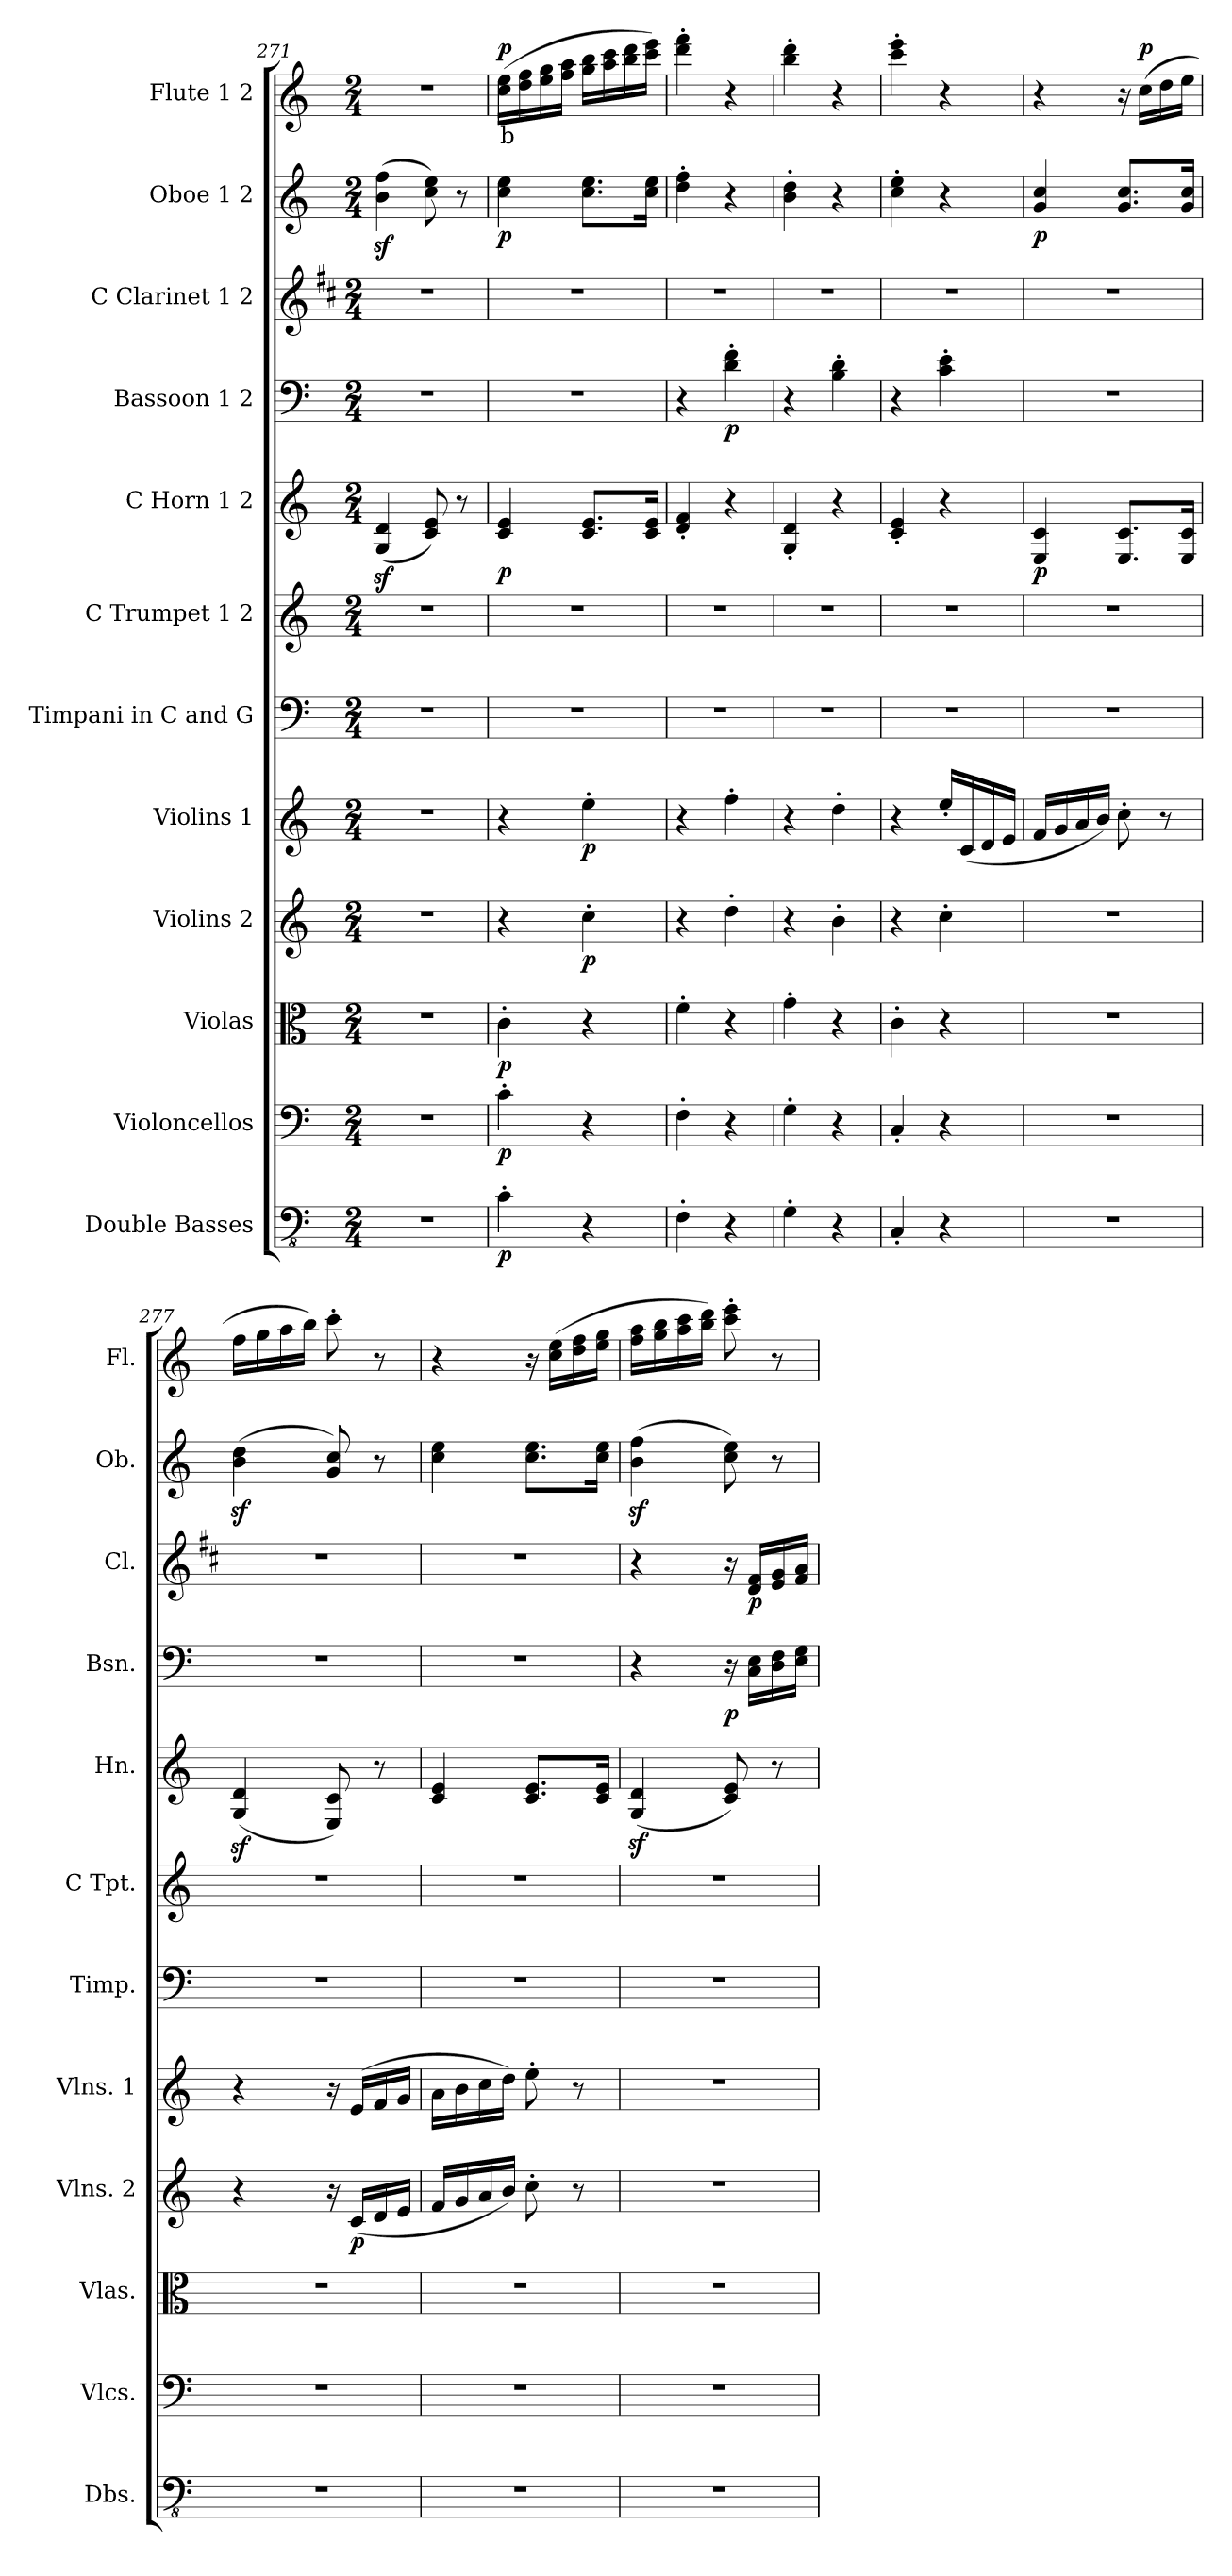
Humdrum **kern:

**kern	**dynam	**kern	**dynam	**kern	**dynam	**kern	**dynam	**kern	**dynam	**kern	**kern	**kern	**dynam	**kern	**dynam	**kern	**dynam	**kern	**dynam	**kern	**text	**dynam
*part12	*part12	*part11	*part11	*part10	*part10	*part9	*part9	*part8	*part8	*part7	*part6	*part5	*part5	*part4	*part4	*part3	*part3	*part2	*part2	*part1	*part1	*part1
*staff12	*staff12	*staff11	*staff11	*staff10	*staff10	*staff9	*staff9	*staff8	*staff8	*staff7	*staff6	*staff5	*staff5	*staff4	*staff4	*staff3	*staff3	*staff2	*staff2	*staff1	*staff1	*staff1
*I"Double Basses	*	*I"Violoncellos	*	*I"Violas	*	*I"Violins 2	*	*I"Violins 1	*	*I"Timpani in C and G	*I"C Trumpet 1 2	*I"C Horn  1 2	*	*I"Bassoon 1 2	*	*I"C Clarinet 1 2	*	*I"Oboe 1 2	*	*I"Flute 1 2	*	*
*I'Dbs.	*	*I'Vlcs.	*	*I'Vlas.	*	*I'Vlns. 2	*	*I'Vlns. 1	*	*I'Timp.	*I'C Tpt.	*I'Hn.	*	*I'Bsn.	*	*I'Cl.	*	*I'Ob.	*	*I'Fl.	*	*
*clefFv4	*	*clefF4	*	*clefC3	*	*clefG2	*	*clefG2	*	*clefF4	*clefG2	*clefG2	*	*clefF4	*	*clefG2	*	*clefG2	*	*clefG2	*	*
*	*	*	*	*	*	*	*	*	*	*	*	*ITrd7c12	*	*	*	*ITrd1c2	*	*	*	*	*	*
*k[]	*	*k[]	*	*k[]	*	*k[]	*	*k[]	*	*k[]	*k[]	*k[]	*	*k[]	*	*k[]	*	*k[]	*	*k[]	*	*
*M2/4	*	*M2/4	*	*M2/4	*	*M2/4	*	*M2/4	*	*M2/4	*M2/4	*M2/4	*	*M2/4	*	*M2/4	*	*M2/4	*	*M2/4	*	*
=271	=271	=271	=271	=271	=271	=271	=271	=271	=271	=271	=271	=271	=271	=271	=271	=271	=271	=271	=271	=271	=271	=271
2r	.	2r	.	2r	.	2r	.	2r	.	2r	2r	(>4GG/z< 4D/z<	.	2r	.	2r	.	(>4b\z< 4ff\z<	.	2r	.	.
.	.	.	.	.	.	.	.	.	.	.	.	8C/ 8E/)	.	.	.	.	.	8cc\ 8ee\)	.	.	.	.
.	.	.	.	.	.	.	.	.	.	.	.	8r	.	.	.	.	.	8r	.	.	.	.
=272	=272	=272	=272	=272	=272	=272	=272	=272	=272	=272	=272	=272	=272	=272	=272	=272	=272	=272	=272	=272	=272	=272
!	!LO:DY:b	!	!LO:DY:b	!	!LO:DY:b	!	!	!	!	!	!	!	!LO:DY:b	!	!	!	!	!	!LO:DY:b	!	!	!LO:DY:b
4C'\	p	4c'\	p	4c'\	p	4r	.	4r	.	2r	2r	4C/ 4E/	p	2r	.	2r	.	4cc\ 4ee\	p	(>16cc\ 16ee\LL	b	p
.	.	.	.	.	.	.	.	.	.	.	.	.	.	.	.	.	.	.	.	16dd\ 16ff\	.	.
.	.	.	.	.	.	.	.	.	.	.	.	.	.	.	.	.	.	.	.	16ee\ 16gg\	.	.
.	.	.	.	.	.	.	.	.	.	.	.	.	.	.	.	.	.	.	.	16ff\ 16aa\JJ	.	.
!	!	!	!	!	!	!	!LO:DY:b	!	!LO:DY:b	!	!	!	!	!	!	!	!	!	!	!	!	!
4r	.	4r	.	4r	.	4cc'\	p	4ee'\	p	.	.	8.C/ 8.E/L	.	.	.	.	.	8.cc\ 8.ee\L	.	16gg\ 16bb\LL	.	.
.	.	.	.	.	.	.	.	.	.	.	.	.	.	.	.	.	.	.	.	16aa\ 16ccc\	.	.
.	.	.	.	.	.	.	.	.	.	.	.	.	.	.	.	.	.	.	.	16bb\ 16ddd\	.	.
.	.	.	.	.	.	.	.	.	.	.	.	16C/ 16E/Jk	.	.	.	.	.	16cc\ 16ee\Jk	.	16ccc\ 16eee\JJ)	.	.
=273	=273	=273	=273	=273	=273	=273	=273	=273	=273	=273	=273	=273	=273	=273	=273	=273	=273	=273	=273	=273	=273	=273
4FF'\	.	4F'\	.	4f'\	.	4r	.	4r	.	2r	2r	4D/' 4F/'	.	4r	.	2r	.	4dd\' 4ff\'	.	4ddd\' 4fff\'	.	.
!	!	!	!	!	!	!	!	!	!	!	!	!	!	!	!LO:DY:b	!	!	!	!	!	!	!
4r	.	4r	.	4r	.	4dd'\	.	4ff'\	.	.	.	4r	.	4d\' 4f\'	p	.	.	4r	.	4r	.	.
=274	=274	=274	=274	=274	=274	=274	=274	=274	=274	=274	=274	=274	=274	=274	=274	=274	=274	=274	=274	=274	=274	=274
4GG'\	.	4G'\	.	4g'\	.	4r	.	4r	.	2r	2r	4GG/' 4D/'	.	4r	.	2r	.	4b\' 4dd\'	.	4bb\' 4ddd\'	.	.
4r	.	4r	.	4r	.	4b'\	.	4dd'\	.	.	.	4r	.	4B\' 4d\'	.	.	.	4r	.	4r	.	.
=275	=275	=275	=275	=275	=275	=275	=275	=275	=275	=275	=275	=275	=275	=275	=275	=275	=275	=275	=275	=275	=275	=275
4CC'/	.	4C'/	.	4c'\	.	4r	.	4r	.	2r	2r	4C/' 4E/'	.	4r	.	2r	.	4cc\' 4ee\'	.	4ccc\' 4eee\'	.	.
4r	.	4r	.	4r	.	4cc'\	.	16ee'/LL	.	.	.	4r	.	4c\' 4e\'	.	.	.	4r	.	4r	.	.
.	.	.	.	.	.	.	.	(<16c/	.	.	.	.	.	.	.	.	.	.	.	.	.	.
.	.	.	.	.	.	.	.	16d/	.	.	.	.	.	.	.	.	.	.	.	.	.	.
.	.	.	.	.	.	.	.	16e/JJ	.	.	.	.	.	.	.	.	.	.	.	.	.	.
=276	=276	=276	=276	=276	=276	=276	=276	=276	=276	=276	=276	=276	=276	=276	=276	=276	=276	=276	=276	=276	=276	=276
!	!	!	!	!	!	!	!	!	!	!	!	!	!LO:DY:b	!	!	!	!	!	!LO:DY:b	!	!	!
2r	.	2r	.	2r	.	2r	.	16f/LL	.	2r	2r	4EE/ 4C/	p	2r	.	2r	.	4g/ 4cc/	p	4r	.	.
.	.	.	.	.	.	.	.	16g/	.	.	.	.	.	.	.	.	.	.	.	.	.	.
.	.	.	.	.	.	.	.	16a/	.	.	.	.	.	.	.	.	.	.	.	.	.	.
.	.	.	.	.	.	.	.	16b/JJ)	.	.	.	.	.	.	.	.	.	.	.	.	.	.
.	.	.	.	.	.	.	.	8cc'\	.	.	.	8.EE/ 8.C/L	.	.	.	.	.	8.g/ 8.cc/L	.	16r	.	.
!	!	!	!	!	!	!	!	!	!	!	!	!	!	!	!	!	!	!	!	!	!	!LO:DY:b
.	.	.	.	.	.	.	.	.	.	.	.	.	.	.	.	.	.	.	.	(>16cc\LL	.	p
.	.	.	.	.	.	.	.	8r	.	.	.	.	.	.	.	.	.	.	.	16dd\	.	.
.	.	.	.	.	.	.	.	.	.	.	.	16EE/ 16C/Jk	.	.	.	.	.	16g/ 16cc/Jk	.	16ee\JJ	.	.
=277	=277	=277	=277	=277	=277	=277	=277	=277	=277	=277	=277	=277	=277	=277	=277	=277	=277	=277	=277	=277	=277	=277
2r	.	2r	.	2r	.	4r	.	4r	.	2r	2r	(>4GG/z< 4D/z<	.	2r	.	2r	.	(>4b\z< 4dd\z<	.	16ff\LL	.	.
.	.	.	.	.	.	.	.	.	.	.	.	.	.	.	.	.	.	.	.	16gg\	.	.
.	.	.	.	.	.	.	.	.	.	.	.	.	.	.	.	.	.	.	.	16aa\	.	.
.	.	.	.	.	.	.	.	.	.	.	.	.	.	.	.	.	.	.	.	16bb\JJ)	.	.
.	.	.	.	.	.	16r	.	16r	.	.	.	8EE/ 8C/)	.	.	.	.	.	8g/ 8cc/)	.	8ccc'\	.	.
!	!	!	!	!	!	!	!LO:DY:b	!	!	!	!	!	!	!	!	!	!	!	!	!	!	!
.	.	.	.	.	.	(<16c/LL	p	(<16e/LL	.	.	.	.	.	.	.	.	.	.	.	.	.	.
.	.	.	.	.	.	16d/	.	16f/	.	.	.	8r	.	.	.	.	.	8r	.	8r	.	.
.	.	.	.	.	.	16e/JJ	.	16g/JJ	.	.	.	.	.	.	.	.	.	.	.	.	.	.
=278	=278	=278	=278	=278	=278	=278	=278	=278	=278	=278	=278	=278	=278	=278	=278	=278	=278	=278	=278	=278	=278	=278
2r	.	2r	.	2r	.	16f/LL	.	16a\LL	.	2r	2r	4C/ 4E/	.	2r	.	2r	.	4cc\ 4ee\	.	4r	.	.
.	.	.	.	.	.	16g/	.	16b\	.	.	.	.	.	.	.	.	.	.	.	.	.	.
.	.	.	.	.	.	16a/	.	16cc\	.	.	.	.	.	.	.	.	.	.	.	.	.	.
.	.	.	.	.	.	16b/JJ)	.	16dd\JJ)	.	.	.	.	.	.	.	.	.	.	.	.	.	.
.	.	.	.	.	.	8cc'\	.	8ee'\	.	.	.	8.C/ 8.E/L	.	.	.	.	.	8.cc\ 8.ee\L	.	16r	.	.
.	.	.	.	.	.	.	.	.	.	.	.	.	.	.	.	.	.	.	.	(>16cc\ 16ee\LL	.	.
.	.	.	.	.	.	8r	.	8r	.	.	.	.	.	.	.	.	.	.	.	16dd\ 16ff\	.	.
.	.	.	.	.	.	.	.	.	.	.	.	16C/ 16E/Jk	.	.	.	.	.	16cc\ 16ee\Jk	.	16ee\ 16gg\JJ	.	.
=279	=279	=279	=279	=279	=279	=279	=279	=279	=279	=279	=279	=279	=279	=279	=279	=279	=279	=279	=279	=279	=279	=279
2r	.	2r	.	2r	.	2r	.	2r	.	2r	2r	(>4GG/z< 4D/z<	.	4r	.	4r	.	(>4b\z< 4ff\z<	.	16ff\ 16aa\LL	.	.
.	.	.	.	.	.	.	.	.	.	.	.	.	.	.	.	.	.	.	.	16gg\ 16bb\	.	.
.	.	.	.	.	.	.	.	.	.	.	.	.	.	.	.	.	.	.	.	16aa\ 16ccc\	.	.
.	.	.	.	.	.	.	.	.	.	.	.	.	.	.	.	.	.	.	.	16bb\ 16ddd\JJ)	.	.
!	!	!	!	!	!	!	!	!	!	!	!	!	!	!	!LO:DY:b	!	!	!	!	!	!	!
.	.	.	.	.	.	.	.	.	.	.	.	8C/ 8E/)	.	16r	p	16r	.	8cc\ 8ee\)	.	8ccc\' 8eee\'	.	.
!	!	!	!	!	!	!	!	!	!	!	!	!	!	!	!	!	!LO:DY:b	!	!	!	!	!
.	.	.	.	.	.	.	.	.	.	.	.	.	.	16C\ 16E\LL	.	16c/ 16e/LL	p	.	.	.	.	.
.	.	.	.	.	.	.	.	.	.	.	.	8r	.	16D\ 16F\	.	16d/ 16f/	.	8r	.	8r	.	.
.	.	.	.	.	.	.	.	.	.	.	.	.	.	16E\ 16G\JJ	.	16e/ 16g/JJ	.	.	.	.	.	.
=	=	=	=	=	=	=	=	=	=	=	=	=	=	=	=	=	=	=	=	=	=	=
*-	*-	*-	*-	*-	*-	*-	*-	*-	*-	*-	*-	*-	*-	*-	*-	*-	*-	*-	*-	*-	*-	*-
